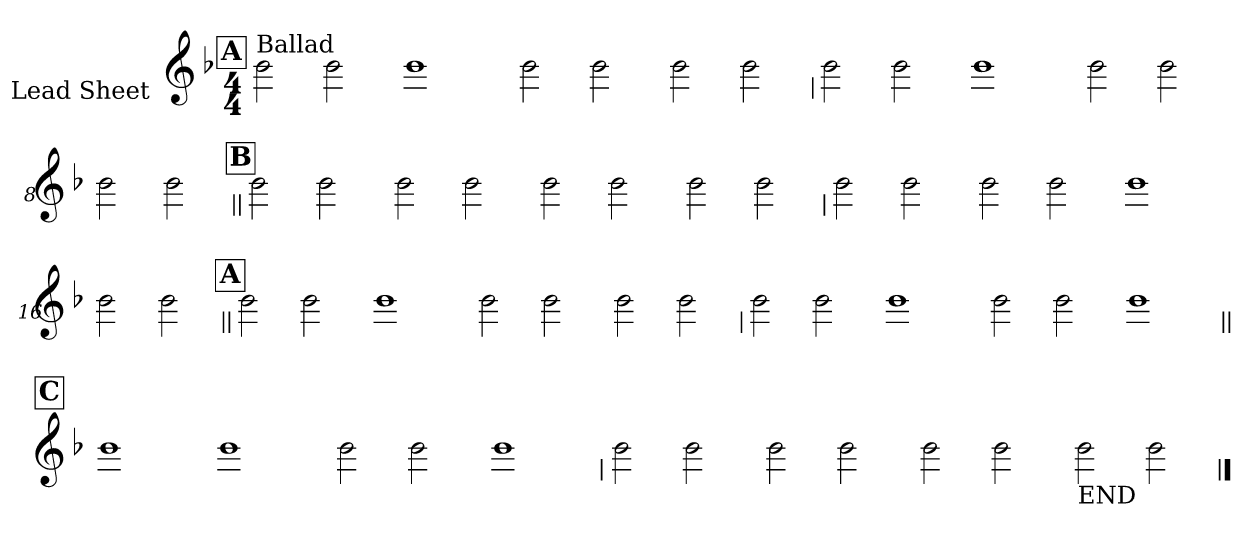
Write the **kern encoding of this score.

**kern
*part1
*staff1
*I"Lead Sheet
*stria0
*clefG2
*k[b-]
*F:
*M4/4
!!LO:REH:place=s1:a:t=A
=1||
!LO:TX:a:t=Ballad
2b-
2b-
=2-
1b-
=3-
2b-
2b-
=4-
2b-
2b-
!!LO:LB:g=z
=5
2b-
2b-
=6-
1b-
=7-
2b-
2b-
=8-
2b-
2b-
!!LO:LB:g=z
!!LO:REH:place=s1:a:t=B
=9||
2b-
2b-
=10-
2b-
2b-
=11-
2b-
2b-
=12-
2b-
2b-
!!LO:LB:g=z
=13
2b-
2b-
=14-
2b-
2b-
=15-
1b-
=16-
2b-
2b-
!!LO:LB:g=z
!!LO:REH:place=s1:a:t=A
=17||
2b-
2b-
=18-
1b-
=19-
2b-
2b-
=20-
2b-
2b-
!!LO:LB:g=z
=21
2b-
2b-
=22-
1b-
=23-
2b-
2b-
=24-
1b-
!!LO:LB:g=z
!!LO:REH:place=s1:a:t=C
=25||
1b-
=26-
1b-
=27-
2b-
2b-
=28-
1b-
!!LO:LB:g=z
=29
2b-
2b-
=30-
2b-
2b-
=31-
2b-
2b-
=32-
!LO:TX:b:t=END
2b-
2b-
==
*-
